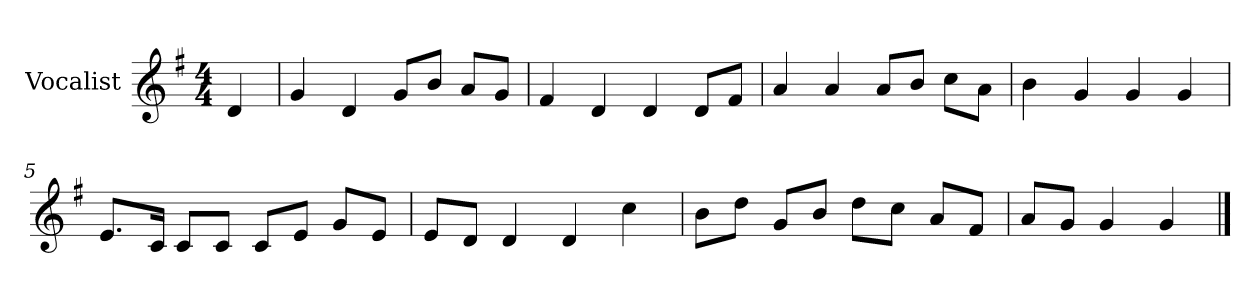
**kern
*part1
*staff1
*I"Vocalist
*k[f#]
*G:
*M4/4
=
4d
=1
4g
4d
8gL
8bJ
8aL
8gJ
=2
4f#
4d
4d
8dL
8f#J
=3
4a
4a
8aL
8bJ
8ccL
8aJ
=4
4b
4g
4g
4g
=5
8.eL
16cJk
8cL
8cJ
8cL
8eJ
8gL
8eJ
=6
8eL
8dJ
4d
4d
4cc
=7
8bL
8ddJ
8gL
8bJ
8ddL
8ccJ
8aL
8f#J
=8
8aL
8gJ
4g
4g
==
*-
